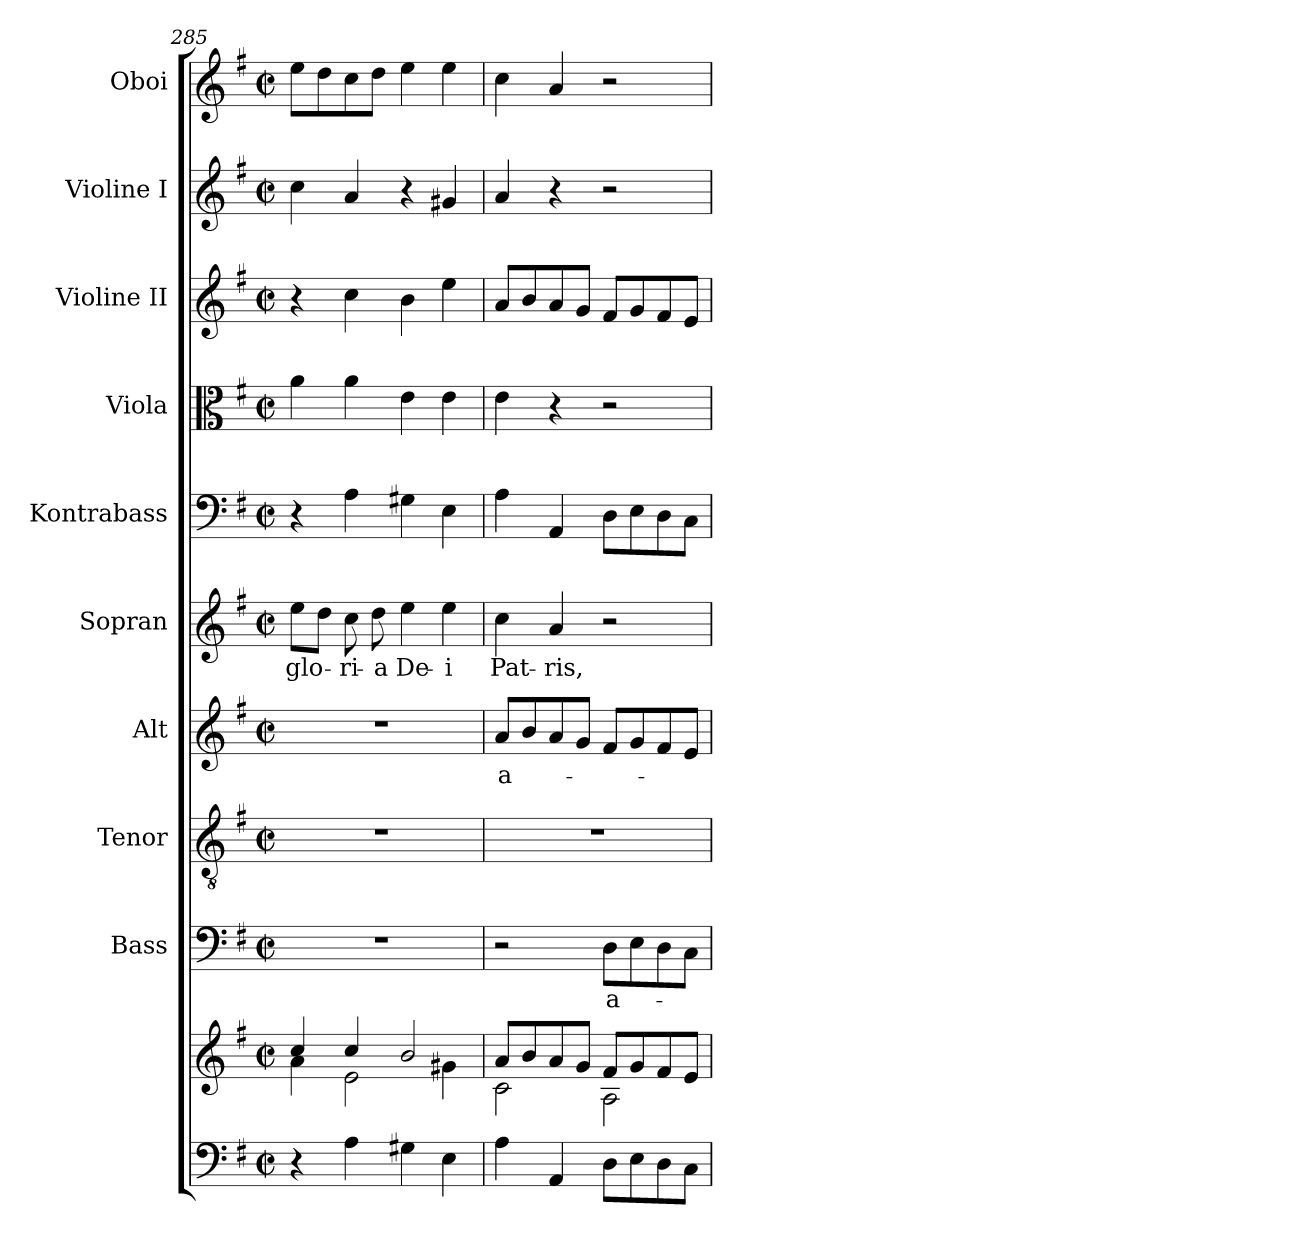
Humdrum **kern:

**kern	**kern	**kern	**text	**kern	**kern	**text	**kern	**text	**kern	**kern	**kern	**kern	**kern
*part10	*part10	*part9	*part9	*part8	*part7	*part7	*part6	*part6	*part5	*part4	*part3	*part2	*part1
*staff11	*staff10	*staff9	*staff9	*staff8	*staff7	*staff7	*staff6	*staff6	*staff5	*staff4	*staff3	*staff2	*staff1
*	*	*I"Bass	*	*I"Tenor	*I"Alt	*	*I"Sopran	*	*I"Kontrabass	*I"Viola	*I"Violine II	*I"Violine I	*I"Oboi
*	*	*I'B.	*	*I'T.	*I'A.	*	*I'S.	*	*I'Kb.	*I'Vla.	*I'Vl. II	*I'Vl. I	*I'Ob.
*clefF4	*clefG2	*clefF4	*	*clefGv2	*clefG2	*	*clefG2	*	*clefF4	*clefC3	*clefG2	*clefG2	*clefG2
*	*	*	*	*	*	*	*	*	*ITrd7c12	*	*	*	*
*k[f#]	*k[f#]	*k[f#]	*	*k[f#]	*k[f#]	*	*k[f#]	*	*k[f#]	*k[f#]	*k[f#]	*k[f#]	*k[f#]
*G:	*G:	*G:	*	*G:	*G:	*	*G:	*	*G:	*G:	*G:	*G:	*G:
*M2/2	*M2/2	*M2/2	*	*M2/2	*M2/2	*	*M2/2	*	*M2/2	*M2/2	*M2/2	*M2/2	*M2/2
*met(c|)	*met(c|)	*met(c|)	*	*met(c|)	*met(c|)	*	*met(c|)	*	*met(c|)	*met(c|)	*met(c|)	*met(c|)	*met(c|)
=285	=285	=285	=285	=285	=285	=285	=285	=285	=285	=285	=285	=285	=285
*	*^	*	*	*	*	*	*	*	*	*	*	*	*
!	!	!	!	!	!	!	!	!	!LO:LY:b	!	!	!	!	!
4r	4cc/	4a\	1r	.	1r	1r	.	8ee\L	glo-	4r	4a\	4r	4cc\	8ee\L
.	.	.	.	.	.	.	.	8dd\J	.	.	.	.	.	8dd\
!	!	!	!	!	!	!	!	!	!LO:LY:b	!	!	!	!	!
4A\	4cc/	2e\	.	.	.	.	.	8cc\	-ri-	4AA\	4a\	4cc\	4a/	8cc\
!	!	!	!	!	!	!	!	!	!LO:LY:b	!	!	!	!	!
.	.	.	.	.	.	.	.	8dd\	-a	.	.	.	.	8dd\J
!	!	!	!	!	!	!	!	!	!LO:LY:b	!	!	!	!	!
4G#X\	2b/	.	.	.	.	.	.	4ee\	De-	4GG#X\	4e\	4b\	4r	4ee\
!	!	!	!	!	!	!	!	!	!LO:LY:b	!	!	!	!	!
4E\	.	4g#X\	.	.	.	.	.	4ee\	-i	4EE\	4e\	4ee\	4g#X/	4ee\
=286	=286	=286	=286	=286	=286	=286	=286	=286	=286	=286	=286	=286	=286	=286
!	!	!	!	!	!	!	!LO:LY:b	!	!LO:LY:b	!	!	!	!	!
4A\	8a/L	2c\	2r	.	1r	8a/L	a-	4cc\	Pat-	4AA\	4e\	8a/L	4a/	4cc\
.	8b/	.	.	.	.	8b/	.	.	.	.	.	8b/	.	.
!	!	!	!	!	!	!	!	!	!LO:LY:b	!	!	!	!	!
4AA/	8a/	.	.	.	.	8a/	.	4a/	-ris,	4AAA/	4r	8a/	4r	4a/
.	8g/J	.	.	.	.	8g/J	.	.	.	.	.	8g/J	.	.
!	!	!	!	!LO:LY:b	!	!	!	!	!	!	!	!	!	!
8D\L	8f#/L	2A\	8D\L	a-	.	8f#/L	.	2r	.	8DD\L	2r	8f#/L	2r	2r
8E\	8g/	.	8E\	.	.	8g/	.	.	.	8EE\	.	8g/	.	.
8D\	8f#/	.	8D\	.	.	8f#/	.	.	.	8DD\	.	8f#/	.	.
8C\J	8e/J	.	8C\J	.	.	8e/J	.	.	.	8CC\J	.	8e/J	.	.
*	*v	*v	*	*	*	*	*	*	*	*	*	*	*	*
=	=	=	=	=	=	=	=	=	=	=	=	=	=
*-	*-	*-	*-	*-	*-	*-	*-	*-	*-	*-	*-	*-	*-
